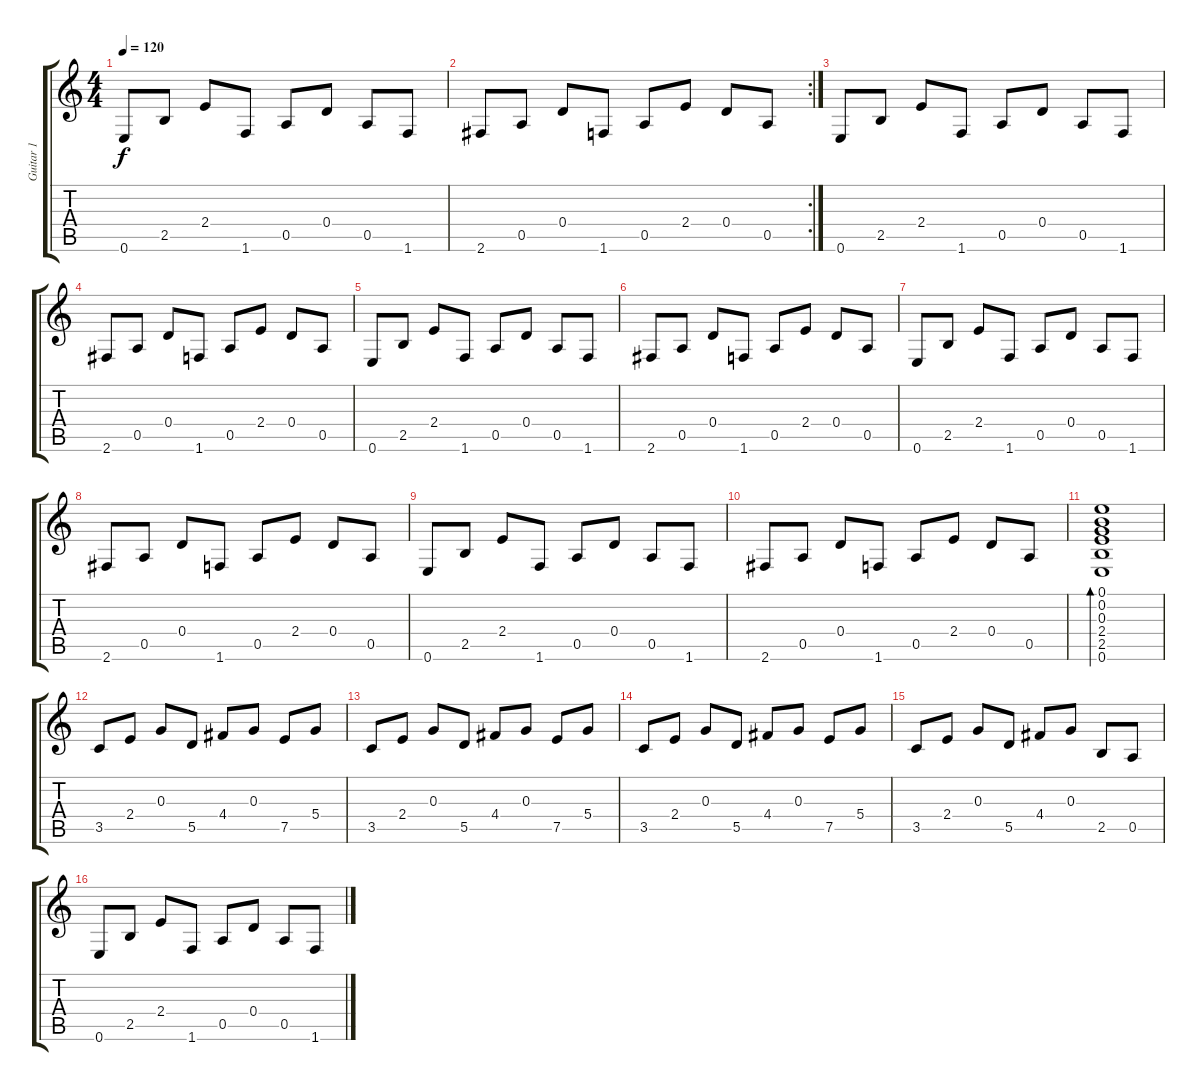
\track ("Guitar 1" "Guitar 1") {instrument electricguitarclean}
\staff {score tabs}
\tuning (E4 B3 G3 D3 A2 E2) {hide}
\ts (4 4)
\tempo 120
\tempo 102
\tempo 120
\clef g2
\ks c
0.6.8{dy f instrument electricguitarclean} 2.5.8 2.4.8 1.6.8 0.5.8 0.4.8 0.5.8 1.6.8 |
\rc 2
2.6.8 0.5.8 0.4.8 1.6.8 0.5.8 2.4.8 0.4.8 0.5.8 |
0.6.8 2.5.8 2.4.8 1.6.8 0.5.8 0.4.8 0.5.8 1.6.8 |
2.6.8 0.5.8 0.4.8 1.6.8 0.5.8 2.4.8 0.4.8 0.5.8 |
0.6.8 2.5.8 2.4.8 1.6.8 0.5.8 0.4.8 0.5.8 1.6.8 |
2.6.8 0.5.8 0.4.8 1.6.8 0.5.8 2.4.8 0.4.8 0.5.8 |
0.6.8 2.5.8 2.4.8 1.6.8 0.5.8 0.4.8 0.5.8 1.6.8 |
2.6.8 0.5.8 0.4.8 1.6.8 0.5.8 2.4.8 0.4.8 0.5.8 |
0.6.8 2.5.8 2.4.8 1.6.8 0.5.8 0.4.8 0.5.8 1.6.8 |
2.6.8 0.5.8 0.4.8 1.6.8 0.5.8 2.4.8 0.4.8 0.5.8 |
(0.1 0.2 0.3 2.4 2.5 0.6).1{bd 240} |
3.5.8 2.4.8 0.3.8 5.5.8 4.4.8 0.3.8 7.5.8 5.4.8 |
3.5.8 2.4.8 0.3.8 5.5.8 4.4.8 0.3.8 7.5.8 5.4.8 |
3.5.8 2.4.8 0.3.8 5.5.8 4.4.8 0.3.8 7.5.8 5.4.8 |
3.5.8 2.4.8 0.3.8 5.5.8 4.4.8 0.3.8 2.5.8 0.5.8 |
0.6.8 2.5.8 2.4.8 1.6.8 0.5.8 0.4.8 0.5.8 1.6.8
